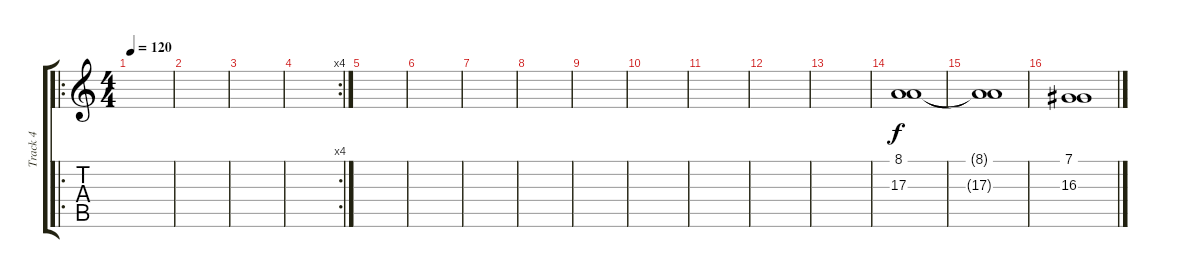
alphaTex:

\track ("Track 4" "Track 4") {instrument stringensemble1}
\staff {score tabs}
\tuning (Db4 Ab3 E3 B2 Gb2 Db2) {hide}
\ro
\ts (4 4)
\tempo 120
\clef g2
\ks c
|
|
|
\rc 4
|
|
|
|
|
|
|
|
|
|
(8.1 17.3).1 |
(8.1{t} 17.3{t}).1 |
(7.1 16.3).1
